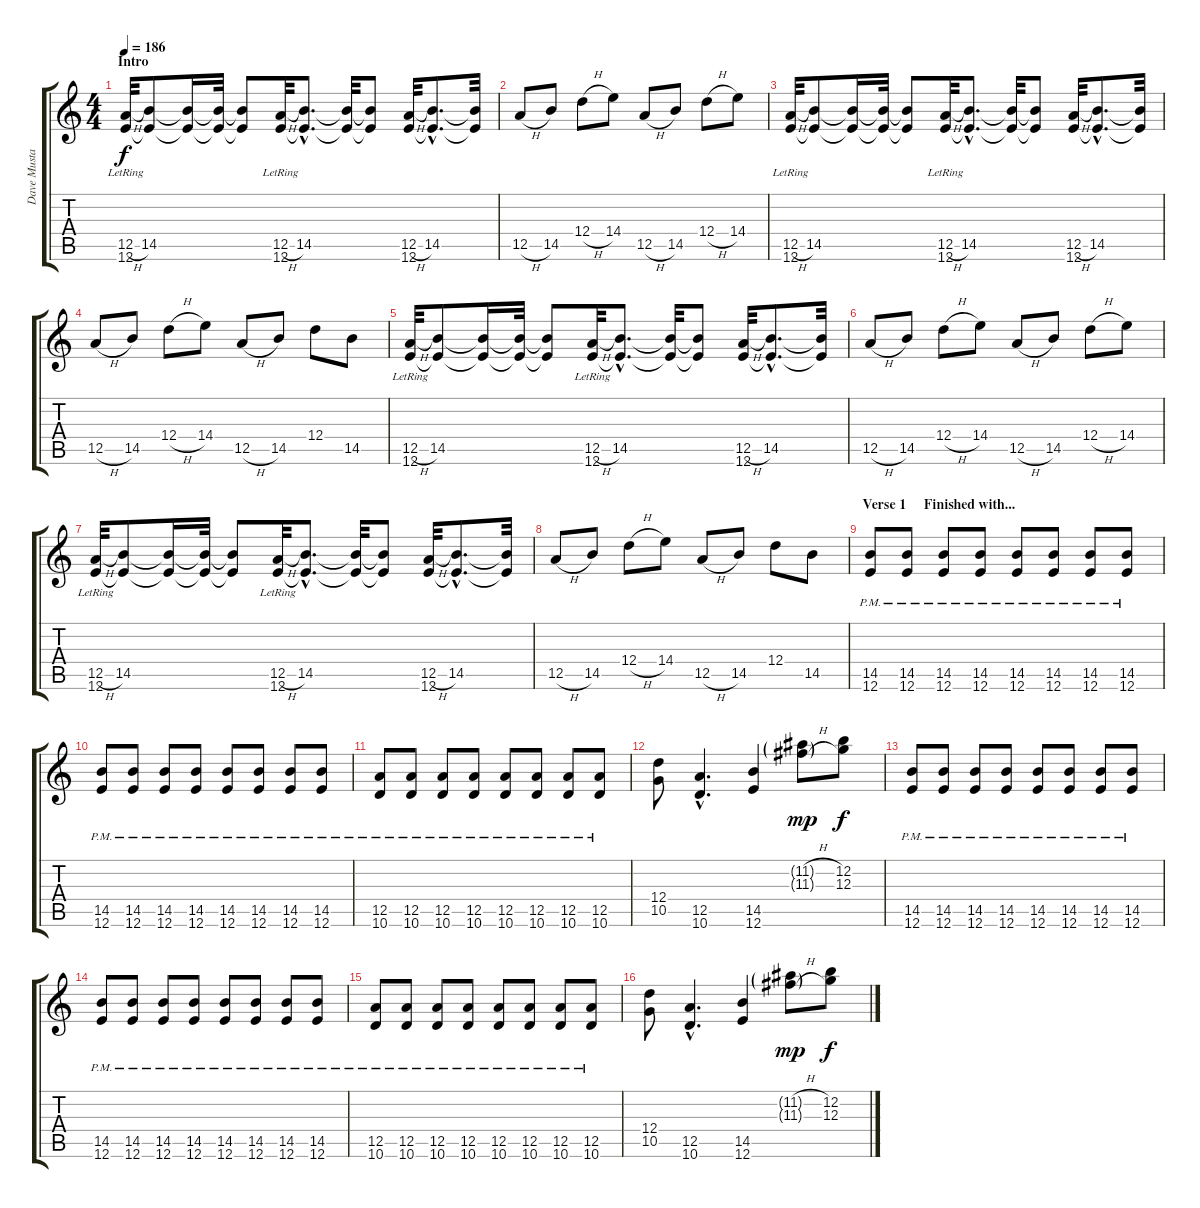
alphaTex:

\track ("Dave Mustaine [Guitar] " "Dave Musta") {instrument distortionguitar}
\staff {score tabs}
\tuning (E4 B3 G3 D3 A2 E2) {hide}
\ts (4 4)
\section ("" "Intro")
\tempo 186
\clef g2
\ks c
(12.5{h} 12.6{lr}).32{dy f instrument distortionguitar} (14.5 12.6{t}).8 (14.5{t} 12.6{t}).16 (14.5{t} 12.6{t}).32 (14.5{t} 12.6{t}).8 (12.5{h} 12.6{lr}).32 (14.5{hac} 12.6{hac t}).8{d} (14.5{t} 12.6{t}).32 (14.5{t} 12.6{t}).8 (12.5{h} 12.6).32 (14.5{hac} 12.6{hac t}).8{d} (14.5{t} 12.6{t}).32 |
12.5{h}.8 14.5.8 12.4{h}.8 14.4.8 12.5{h}.8 14.5.8 12.4{h}.8 14.4.8 |
(12.5{h} 12.6{lr}).32 (14.5 12.6{t}).8 (14.5{t} 12.6{t}).16 (14.5{t} 12.6{t}).32 (14.5{t} 12.6{t}).8 (12.5{h} 12.6{lr}).32 (14.5{hac} 12.6{hac t}).8{d} (14.5{t} 12.6{t}).32 (14.5{t} 12.6{t}).8 (12.5{h} 12.6).32 (14.5{hac} 12.6{hac t}).8{d} (14.5{t} 12.6{t}).32 |
12.5{h}.8 14.5.8 12.4{h}.8 14.4.8 12.5{h}.8 14.5.8 12.4.8 14.5.8 |
(12.5{h} 12.6{lr}).32 (14.5 12.6{t}).8 (14.5{t} 12.6{t}).16 (14.5{t} 12.6{t}).32 (14.5{t} 12.6{t}).8 (12.5{h} 12.6{lr}).32 (14.5{hac} 12.6{hac t}).8{d} (14.5{t} 12.6{t}).32 (14.5{t} 12.6{t}).8 (12.5{h} 12.6).32 (14.5{hac} 12.6{hac t}).8{d} (14.5{t} 12.6{t}).32 |
12.5{h}.8 14.5.8 12.4{h}.8 14.4.8 12.5{h}.8 14.5.8 12.4{h}.8 14.4.8 |
(12.5{h} 12.6{lr}).32 (14.5 12.6{t}).8 (14.5{t} 12.6{t}).16 (14.5{t} 12.6{t}).32 (14.5{t} 12.6{t}).8 (12.5{h} 12.6{lr}).32 (14.5{hac} 12.6{hac t}).8{d} (14.5{t} 12.6{t}).32 (14.5{t} 12.6{t}).8 (12.5{h} 12.6).32 (14.5{hac} 12.6{hac t}).8{d} (14.5{t} 12.6{t}).32 |
12.5{h}.8 14.5.8 12.4{h}.8 14.4.8 12.5{h}.8 14.5.8 12.4.8 14.5.8 |
\section ("" "Verse 1     Finished with...")
(14.5{pm} 12.6{pm}).8 (14.5{pm} 12.6{pm}).8 (14.5{pm} 12.6{pm}).8 (14.5{pm} 12.6{pm}).8 (14.5{pm} 12.6{pm}).8 (14.5{pm} 12.6{pm}).8 (14.5{pm} 12.6{pm}).8 (14.5{pm} 12.6{pm}).8 |
(14.5{pm} 12.6{pm}).8 (14.5{pm} 12.6{pm}).8 (14.5{pm} 12.6{pm}).8 (14.5{pm} 12.6{pm}).8 (14.5{pm} 12.6{pm}).8 (14.5{pm} 12.6{pm}).8 (14.5{pm} 12.6{pm}).8 (14.5{pm} 12.6{pm}).8 |
(12.5{pm} 10.6{pm}).8 (12.5{pm} 10.6{pm}).8 (12.5{pm} 10.6{pm}).8 (12.5{pm} 10.6{pm}).8 (12.5{pm} 10.6{pm}).8 (12.5{pm} 10.6{pm}).8 (12.5{pm} 10.6{pm}).8 (12.5{pm} 10.6{pm}).8 |
(12.4 10.5).8 (12.5{hac} 10.6{hac}).4{d} (14.5 12.6).4 (11.2{h g} 11.3{h g}).8{dy mp} (12.2 12.3).8{dy f} |
(14.5{pm} 12.6{pm}).8 (14.5{pm} 12.6{pm}).8 (14.5{pm} 12.6{pm}).8 (14.5{pm} 12.6{pm}).8 (14.5{pm} 12.6{pm}).8 (14.5{pm} 12.6{pm}).8 (14.5{pm} 12.6{pm}).8 (14.5{pm} 12.6{pm}).8 |
(14.5{pm} 12.6{pm}).8 (14.5{pm} 12.6{pm}).8 (14.5{pm} 12.6{pm}).8 (14.5{pm} 12.6{pm}).8 (14.5{pm} 12.6{pm}).8 (14.5{pm} 12.6{pm}).8 (14.5{pm} 12.6{pm}).8 (14.5{pm} 12.6{pm}).8 |
(12.5{pm} 10.6{pm}).8 (12.5{pm} 10.6{pm}).8 (12.5{pm} 10.6{pm}).8 (12.5{pm} 10.6{pm}).8 (12.5{pm} 10.6{pm}).8 (12.5{pm} 10.6{pm}).8 (12.5{pm} 10.6{pm}).8 (12.5{pm} 10.6{pm}).8 |
(12.4 10.5).8 (12.5{hac} 10.6{hac}).4{d} (14.5 12.6).4 (11.2{h g} 11.3{h g}).8{dy mp} (12.2 12.3).8{dy f}
